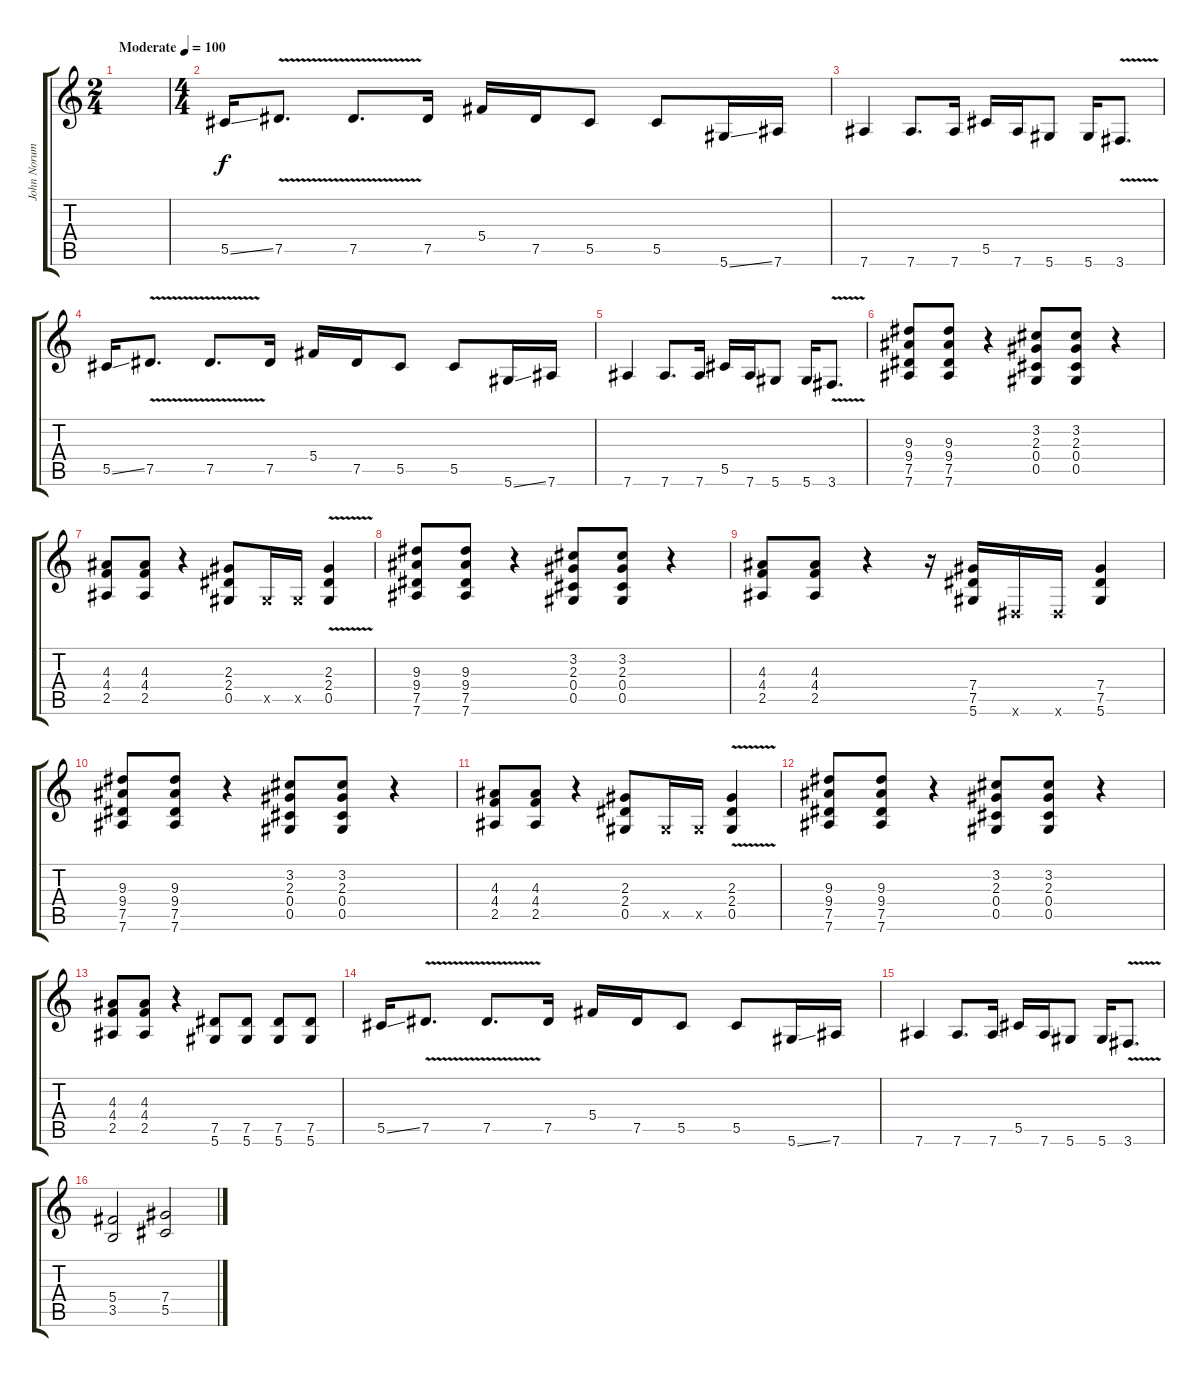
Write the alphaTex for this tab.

\track ("John Norum" "John Norum") {instrument distortionguitar}
\staff {score tabs}
\tuning (Eb4 Bb3 Gb3 Db3 Ab2 Eb2) {hide}
\ts (2 4)
\tempo (100 "Moderate")
\clef g2
\ks c
|
\ts (4 4)
5.5{ss}.16 7.5{v}.8{d} 7.5{v}.8{d} 7.5.16 5.4.16 7.5.16 5.5.8 5.5.8 5.6{ss}.16 7.6.16 |
7.6.4 7.6.8{d} 7.6.16 5.5.16 7.6.16 5.6.8 5.6.16 3.6{v}.8{d} |
5.5{ss}.16 7.5{v}.8{d} 7.5{v}.8{d} 7.5.16 5.4.16 7.5.16 5.5.8 5.5.8 5.6{ss}.16 7.6.16 |
7.6.4 7.6.8{d} 7.6.16 5.5.16 7.6.16 5.6.8 5.6.16 3.6{v}.8{d} |
(9.3 9.4 7.5 7.6).8 (9.3 9.4 7.5 7.6).8 r.4 (3.2 2.3 0.4 0.5).8 (3.2 2.3 0.4 0.5).8 r.4 |
(4.3 4.4 2.5).8 (4.3 4.4 2.5).8 r.4 (2.3 2.4 0.5).8 0.5{x}.16 0.5{x}.16 (2.3{v} 2.4{v} 0.5{v}).4 |
(9.3 9.4 7.5 7.6).8 (9.3 9.4 7.5 7.6).8 r.4 (3.2 2.3 0.4 0.5).8 (3.2 2.3 0.4 0.5).8 r.4 |
(4.3 4.4 2.5).8 (4.3 4.4 2.5).8 r.4 r.16 (7.4 7.5 5.6).16 0.6{x}.16 0.6{x}.16 (7.4 7.5 5.6).4 |
(9.3 9.4 7.5 7.6).8 (9.3 9.4 7.5 7.6).8 r.4 (3.2 2.3 0.4 0.5).8 (3.2 2.3 0.4 0.5).8 r.4 |
(4.3 4.4 2.5).8 (4.3 4.4 2.5).8 r.4 (2.3 2.4 0.5).8 0.5{x}.16 0.5{x}.16 (2.3{v} 2.4{v} 0.5{v}).4 |
(9.3 9.4 7.5 7.6).8 (9.3 9.4 7.5 7.6).8 r.4 (3.2 2.3 0.4 0.5).8 (3.2 2.3 0.4 0.5).8 r.4 |
(4.3 4.4 2.5).8 (4.3 4.4 2.5).8 r.4 (7.5 5.6).8 (7.5 5.6).8 (7.5 5.6).8 (7.5 5.6).8 |
5.5{ss}.16 7.5{v}.8{d} 7.5{v}.8{d} 7.5.16 5.4.16 7.5.16 5.5.8 5.5.8 5.6{ss}.16 7.6.16 |
7.6.4 7.6.8{d} 7.6.16 5.5.16 7.6.16 5.6.8 5.6.16 3.6{v}.8{d} |
(5.4 3.5).2 (7.4 5.5).2
